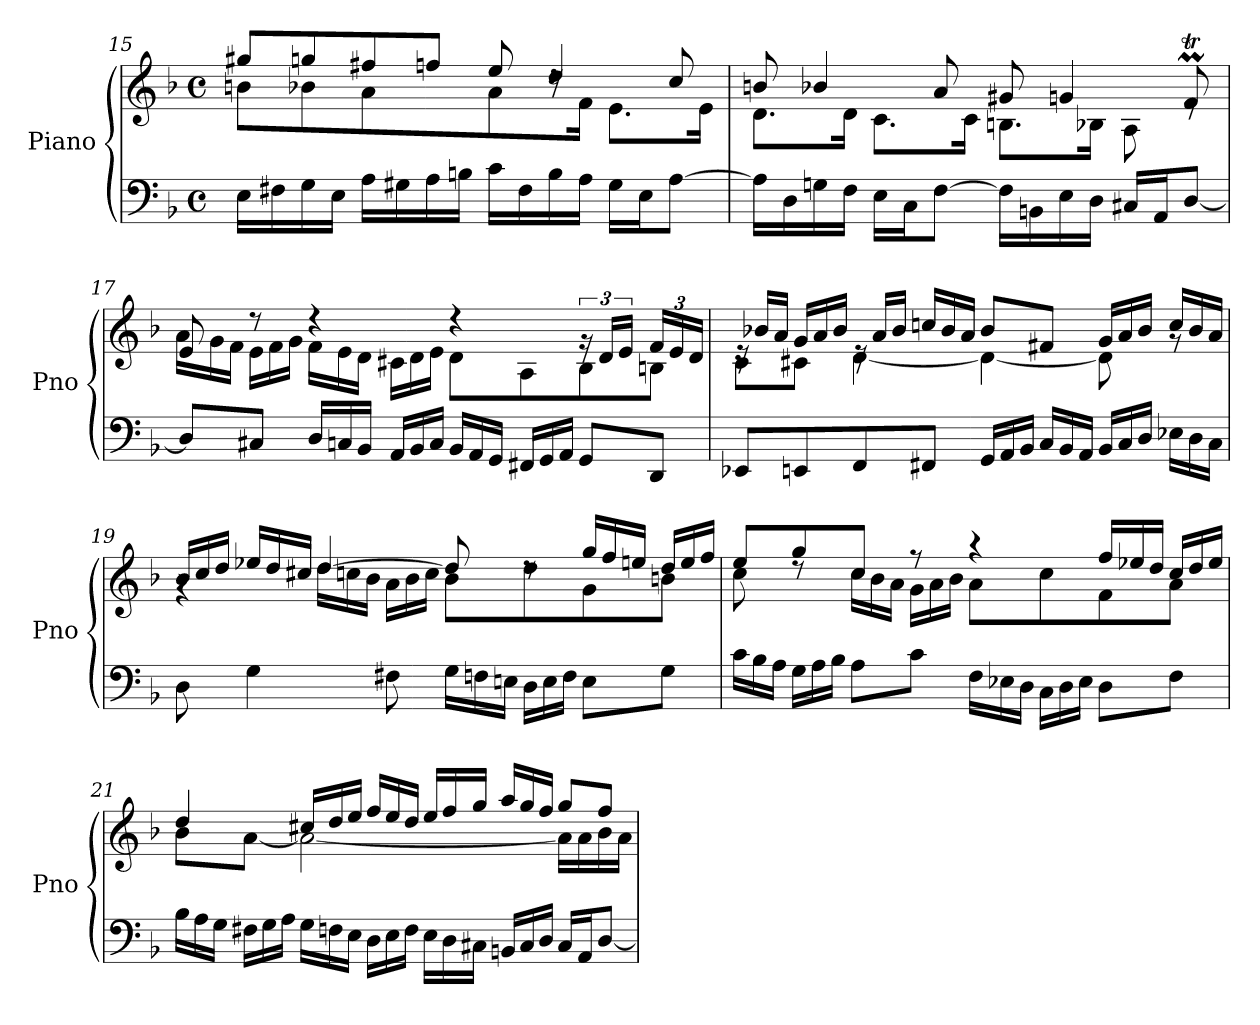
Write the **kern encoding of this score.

**kern	**kern
*part1	*part1
*staff2	*staff1
*I"Piano	*
*I'Pno	*
*clefF4	*clefG2
*k[b-]	*k[b-]
*M4/4	*M4/4
*met(c)	*met(c)
=15	=15
*	*^
16E\LL	8gg#X/L	8bn\L
16F#X\	.	.
16G\	8ggn/	8b-X\J
16E\JJ	.	.
16A\LL	8ff#X/	4a\
16G#X\	.	.
16A\	8ffn/J	.
16Bn\JJ	.	.
16c\LL	8ee/	8a\L
16F#\	.	.
16B\	4dd/	16rdd
16A\JJ	.	16f\JJ
16G#\LL	.	8.e\L
16E\J	.	.
[8A\J	8cc/	.
.	.	16e\Jk
!!LO:LB:g=z	!!
=16	=16	=16
16A\LL]	8bn/	8.d\L
16D\	.	.
16Gn\	4b-X/	.
16F\JJ	.	16d\Jk
16E\LL	.	8.c\L
16C\J	.	.
[8F\J	8a/	.
.	.	16c\Jk
16F\LL]	8g#X/	8.Bn\L
16BBn\	.	.
16E\	4gn/	.
16D\JJ	.	16B-X\Jk
16C#X/LL	.	8A\
16AA/J	.	.
[8D/J	8fMT/	8re
=17	=17	=17
*	*	*Xtuplet
8D/L]	8e/	24a\LL
.	.	24g\
.	.	24f\JJ
8C#X/J	8r	24e\LL
.	.	24f\
.	.	24g\JJ
*Xtuplet	*	*
24D/LL	4r	24f\LL
24Cn/	.	24e\
24BB-/JJ	.	24d\JJ
24AA/LL	.	24c#X\LL
24BB-/	.	24d\
24C/JJ	.	24e\JJ
24BB-/LL	4r	8d\L
24AA/	.	.
24GG/JJ	.	.
24FF#X/LL	.	8A\
24GG/	.	.
24AA/JJ	.	.
8GG/L	24rg	8B-\
.	24d/LL	.
.	24e/JJ	.
8DD/J	24f/LL	8Bn\J
.	24e/	.
.	24d/JJ	.
!!LO:LB:g=z	!!
=18	=18	=18
8EE-X/L	24re	8c\L
.	24b-X/LL	.
.	24a/JJ	.
8EEn/	24g/LL	8c#X\J
.	24a/	.
.	24b-/JJ	.
8FF/	24re	[4d\
.	24a/LL	.
.	24b-/JJ	.
8FF#X/J	24ccn/LL	.
.	24b-/	.
.	24a/JJ	.
24GG/LL	8b-/L	4d\_
24AA/	.	.
24BB-/JJ	.	.
24C/LL	8f#X/J	.
24BB-/	.	.
24AA/JJ	.	.
24BB-/LL	24g/LL	8d\]
24C/	24a/	.
24D/JJ	24b-/JJ	.
24E-X\LL	24cc/LL	8rg
24D\	24b-/	.
24C\JJ	24a/JJ	.
=19	=19	=19
8D\	24b-/LL	4rg
.	24cc/	.
.	24dd/JJ	.
4G\	24ee-X/LL	.
.	24dd/	.
.	24cc#X/JJ	.
.	[4dd/	24dd\LL
.	.	24ccn\
.	.	24b-\JJ
8F#X\	.	24a\LL
.	.	24b-\
.	.	24cc\JJ
24G\LL	8dd/]	8b-\L
24Fn\	.	.
24En\JJ	.	.
24D\LL	8rdd	8dd\
24E\	.	.
24F\JJ	.	.
8E\L	24gg/LL	8g\
.	24ff/	.
.	24een/JJ	.
8G\J	24dd/LL	8bn\J
.	24ee/	.
.	24ff/JJ	.
!!LO:LB:g=z	!!
=20	=20	=20
24c\LL	8ee/L	8cc\
24B-\	.	.
24A\JJ	.	.
24G\LL	8gg/	8rdd
24A\	.	.
24B-\JJ	.	.
8A\L	8cc/J	24cc\LL
.	.	24b-\
.	.	24a\JJ
8c\J	8r	24g\LL
.	.	24a\
.	.	24b-\JJ
24F\LL	4r	8a\L
24E-X\	.	.
24D\JJ	.	.
24C\LL	.	8cc\
24D\	.	.
24E-\JJ	.	.
8D\L	24ff/LL	8f\
.	24ee-X/	.
.	24dd/JJ	.
8F\J	24cc/LL	8a\J
.	24dd/	.
.	24ee-/JJ	.
=21	=21	=21
24B-\LL	4dd/	8b-\L
24A\	.	.
24G\JJ	.	.
24F#X\LL	.	[8a\J
24G\	.	.
24A\JJ	.	.
24G\LL	24cc#X/LL	2a\_
24Fn\	24dd/	.
24E\JJ	24ee/JJ	.
24D\LL	24ff/LL	.
24E\	24ee/	.
24F\JJ	24dd/JJ	.
24E\LL	24ee/LL	.
24D\	24ff/	.
24C#X\JJ	24gg/JJ	.
24BBn/LL	24aa/LL	.
24C#/	24gg/	.
24D/JJ	24ff/JJ	.
16C#/LL	8gg/L	16a\LL]
16AA/J	.	16a\
[8D/J	8ff/J	16b-\
.	.	16a\JJ
*	*v	*v
=	=
*-	*-
